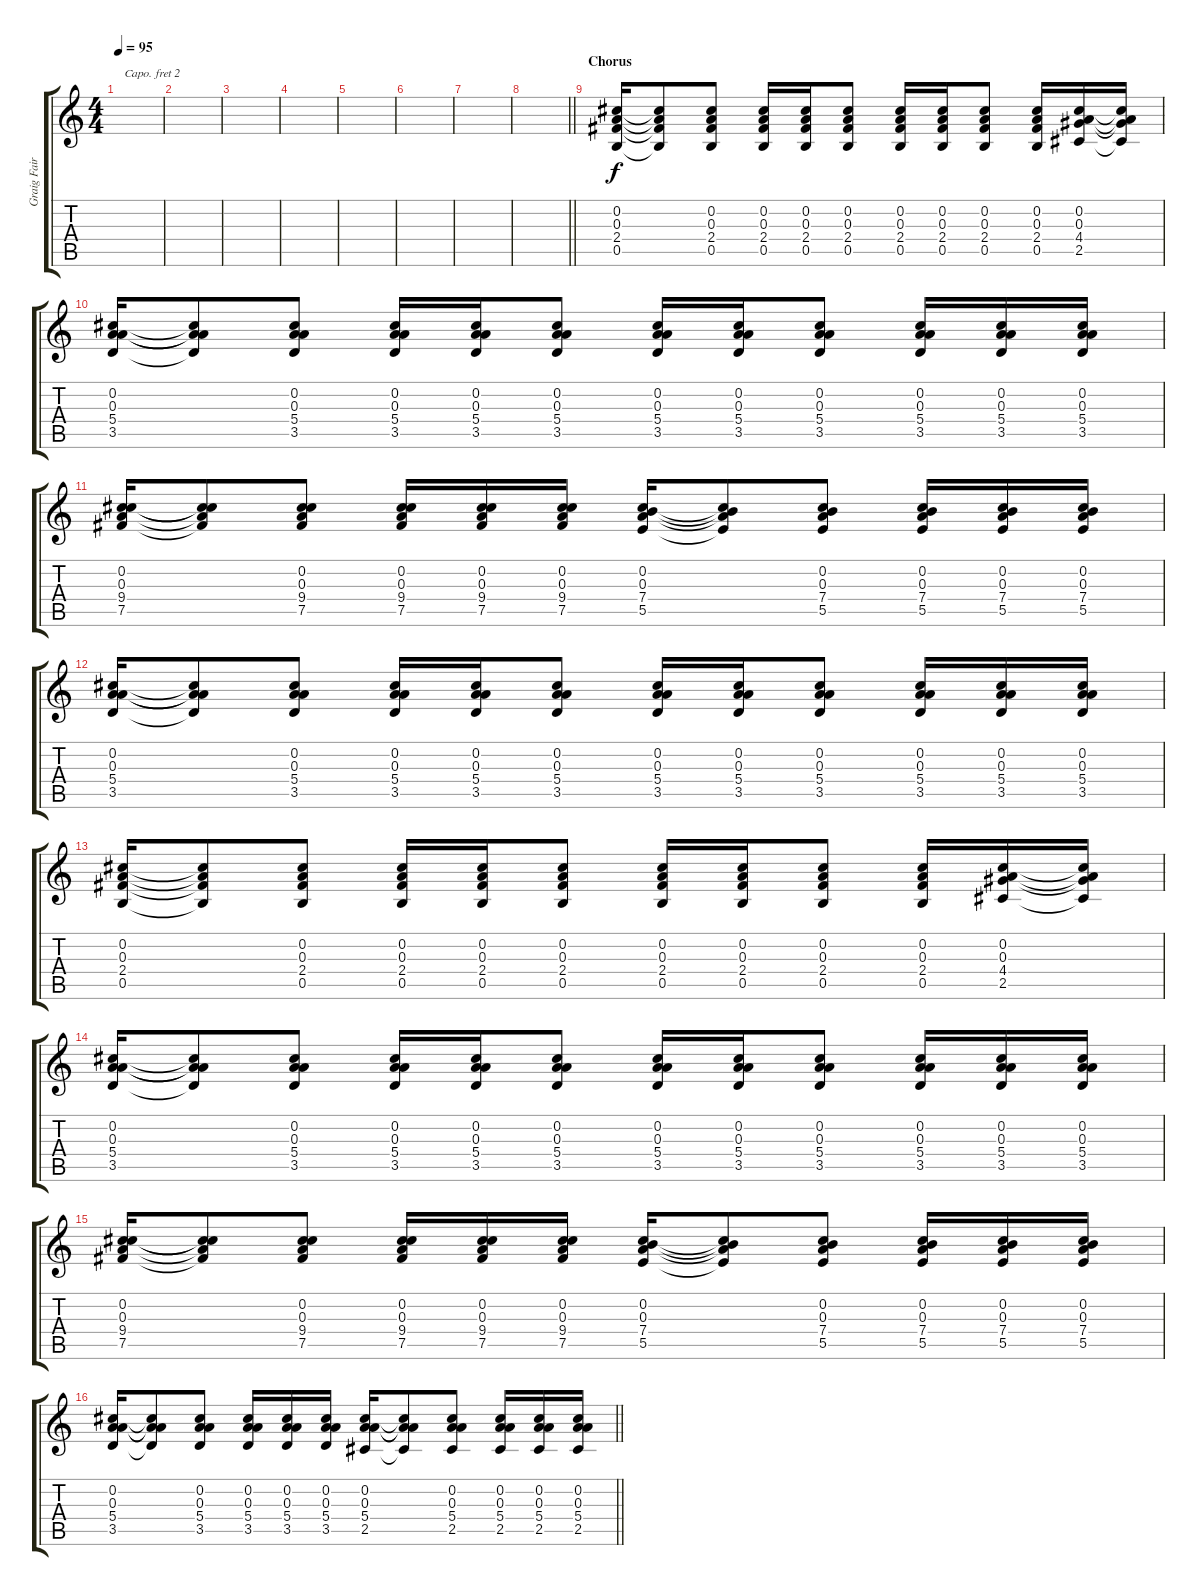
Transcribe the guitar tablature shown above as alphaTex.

\track ("Graig Fairbaugh [Clean]" "Graig Fair") {instrument acousticguitarnylon}
\staff {score tabs}
\capo 2
\tuning (E4 B3 G3 D3 A2 E2) {hide}
\ts (4 4)
\tempo 95
\clef g2
\ks c
|
|
|
|
|
|
|
\barLineRight lightlight
|
\section ("" "Chorus")
(0.2 0.3 2.4 0.5).16 (0.2{t} 0.3{t} 2.4{t} 0.5{t}).8 (0.2 0.3 2.4 0.5).8 (0.2 0.3 2.4 0.5).16 (0.2 0.3 2.4 0.5).16 (0.2 0.3 2.4 0.5).8 (0.2 0.3 2.4 0.5).16 (0.2 0.3 2.4 0.5).16 (0.2 0.3 2.4 0.5).8 (0.2 0.3 2.4 0.5).16 (0.2 0.3 4.4 2.5).16 (0.2{t} 0.3{t} 4.4{t} 2.5{t}).16 |
(0.2 0.3 5.4 3.5).16 (0.2{t} 0.3{t} 5.4{t} 3.5{t}).8 (0.2 0.3 5.4 3.5).8 (0.2 0.3 5.4 3.5).16 (0.2 0.3 5.4 3.5).16 (0.2 0.3 5.4 3.5).8 (0.2 0.3 5.4 3.5).16 (0.2 0.3 5.4 3.5).16 (0.2 0.3 5.4 3.5).8 (0.2 0.3 5.4 3.5).16 (0.2 0.3 5.4 3.5).16 (0.2 0.3 5.4 3.5).16 |
(0.2 0.3 9.4 7.5).16 (0.2{t} 0.3{t} 9.4{t} 7.5{t}).8 (0.2 0.3 9.4 7.5).8 (0.2 0.3 9.4 7.5).16 (0.2 0.3 9.4 7.5).16 (0.2 0.3 9.4 7.5).16 (0.2 0.3 7.4 5.5).16 (0.2{t} 0.3{t} 7.4{t} 5.5{t}).8 (0.2 0.3 7.4 5.5).8 (0.2 0.3 7.4 5.5).16 (0.2 0.3 7.4 5.5).16 (0.2 0.3 7.4 5.5).16 |
(0.2 0.3 5.4 3.5).16 (0.2{t} 0.3{t} 5.4{t} 3.5{t}).8 (0.2 0.3 5.4 3.5).8 (0.2 0.3 5.4 3.5).16 (0.2 0.3 5.4 3.5).16 (0.2 0.3 5.4 3.5).8 (0.2 0.3 5.4 3.5).16 (0.2 0.3 5.4 3.5).16 (0.2 0.3 5.4 3.5).8 (0.2 0.3 5.4 3.5).16 (0.2 0.3 5.4 3.5).16 (0.2 0.3 5.4 3.5).16 |
(0.2 0.3 2.4 0.5).16 (0.2{t} 0.3{t} 2.4{t} 0.5{t}).8 (0.2 0.3 2.4 0.5).8 (0.2 0.3 2.4 0.5).16 (0.2 0.3 2.4 0.5).16 (0.2 0.3 2.4 0.5).8 (0.2 0.3 2.4 0.5).16 (0.2 0.3 2.4 0.5).16 (0.2 0.3 2.4 0.5).8 (0.2 0.3 2.4 0.5).16 (0.2 0.3 4.4 2.5).16 (0.2{t} 0.3{t} 4.4{t} 2.5{t}).16 |
(0.2 0.3 5.4 3.5).16 (0.2{t} 0.3{t} 5.4{t} 3.5{t}).8 (0.2 0.3 5.4 3.5).8 (0.2 0.3 5.4 3.5).16 (0.2 0.3 5.4 3.5).16 (0.2 0.3 5.4 3.5).8 (0.2 0.3 5.4 3.5).16 (0.2 0.3 5.4 3.5).16 (0.2 0.3 5.4 3.5).8 (0.2 0.3 5.4 3.5).16 (0.2 0.3 5.4 3.5).16 (0.2 0.3 5.4 3.5).16 |
(0.2 0.3 9.4 7.5).16 (0.2{t} 0.3{t} 9.4{t} 7.5{t}).8 (0.2 0.3 9.4 7.5).8 (0.2 0.3 9.4 7.5).16 (0.2 0.3 9.4 7.5).16 (0.2 0.3 9.4 7.5).16 (0.2 0.3 7.4 5.5).16 (0.2{t} 0.3{t} 7.4{t} 5.5{t}).8 (0.2 0.3 7.4 5.5).8 (0.2 0.3 7.4 5.5).16 (0.2 0.3 7.4 5.5).16 (0.2 0.3 7.4 5.5).16 |
\barLineRight lightlight
(0.2 0.3 5.4 3.5).16 (0.2{t} 0.3{t} 5.4{t} 3.5{t}).8 (0.2 0.3 5.4 3.5).8 (0.2 0.3 5.4 3.5).16 (0.2 0.3 5.4 3.5).16 (0.2 0.3 5.4 3.5).16 (0.2 0.3 5.4 2.5).16 (0.2{t} 0.3{t} 5.4{t} 2.5{t}).8 (0.2 0.3 5.4 2.5).8 (0.2 0.3 5.4 2.5).16 (0.2 0.3 5.4 2.5).16 (0.2 0.3 5.4 2.5).16
